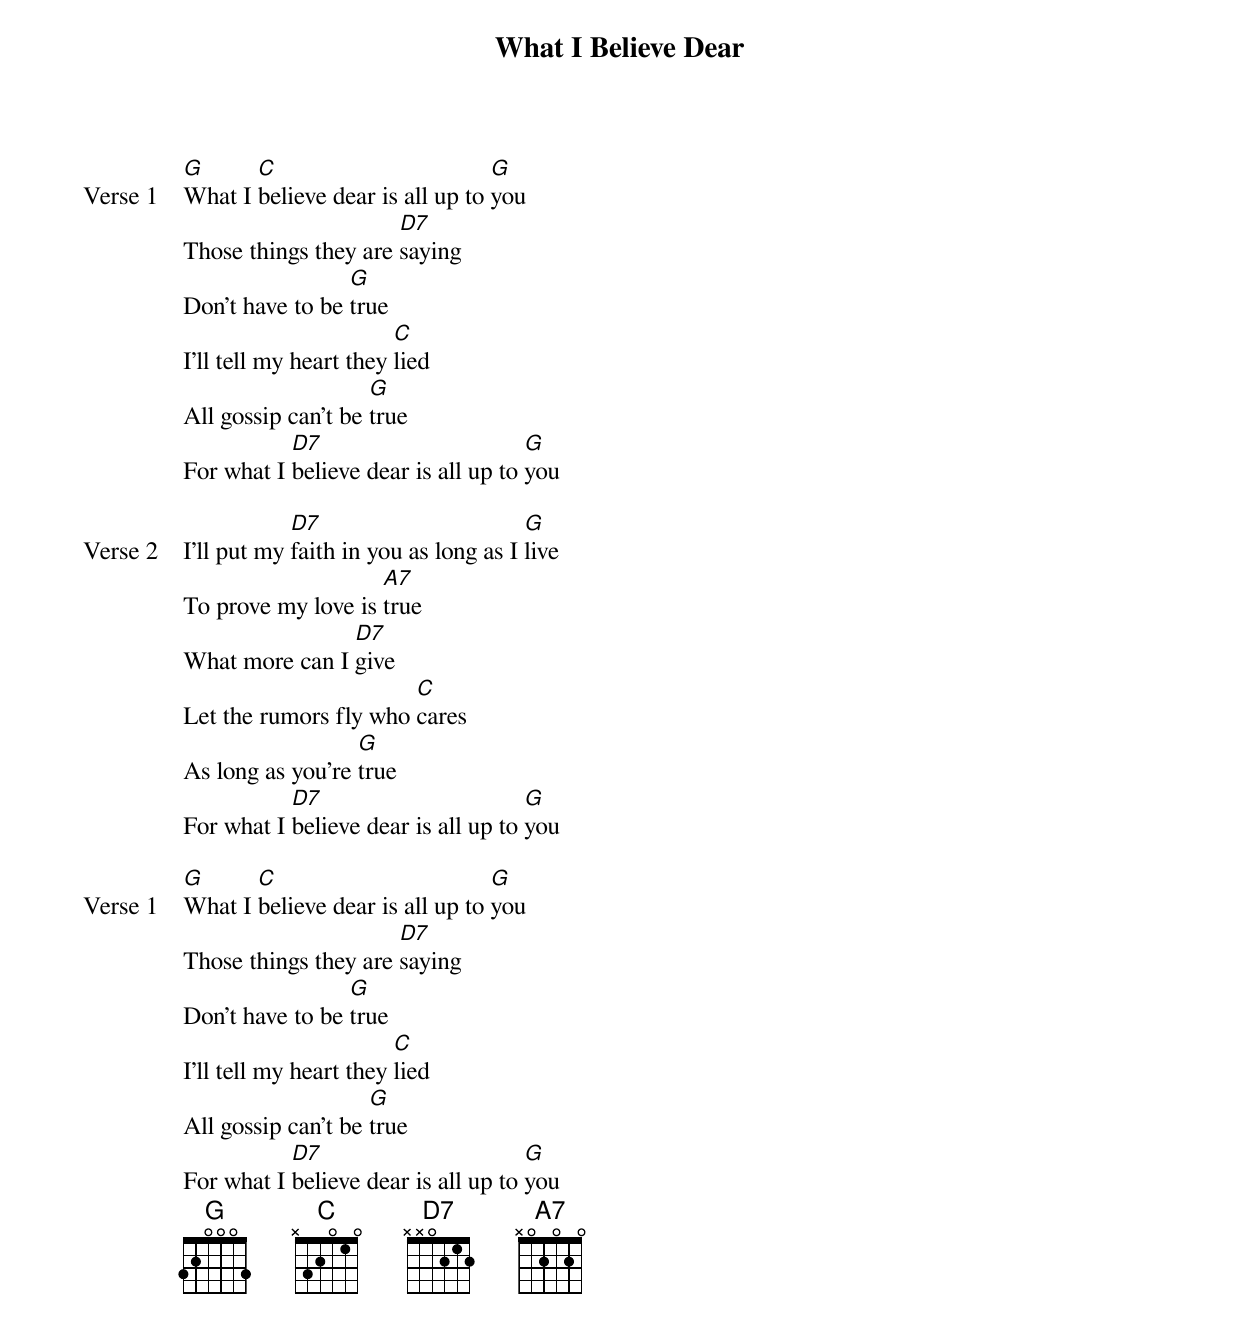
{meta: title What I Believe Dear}
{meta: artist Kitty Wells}
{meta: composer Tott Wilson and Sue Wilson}
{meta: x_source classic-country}
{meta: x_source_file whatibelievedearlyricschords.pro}
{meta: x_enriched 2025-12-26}

{start_of_verse: Verse 1}
[G]What I [C]believe dear is all up to [G]you
Those things they are [D7]saying
Don't have to be [G]true
I'll tell my heart they [C]lied
All gossip can't be [G]true
For what I [D7]believe dear is all up to [G]you
{end_of_verse}

{start_of_verse: Verse 2}
I'll put my [D7]faith in you as long as I [G]live
To prove my love is [A7]true
What more can I [D7]give
Let the rumors fly who [C]cares
As long as you're [G]true
For what I [D7]believe dear is all up to [G]you
{end_of_verse}

{start_of_verse: Verse 1}
[G]What I [C]believe dear is all up to [G]you
Those things they are [D7]saying
Don't have to be [G]true
I'll tell my heart they [C]lied
All gossip can't be [G]true
For what I [D7]believe dear is all up to [G]you
{end_of_verse}
